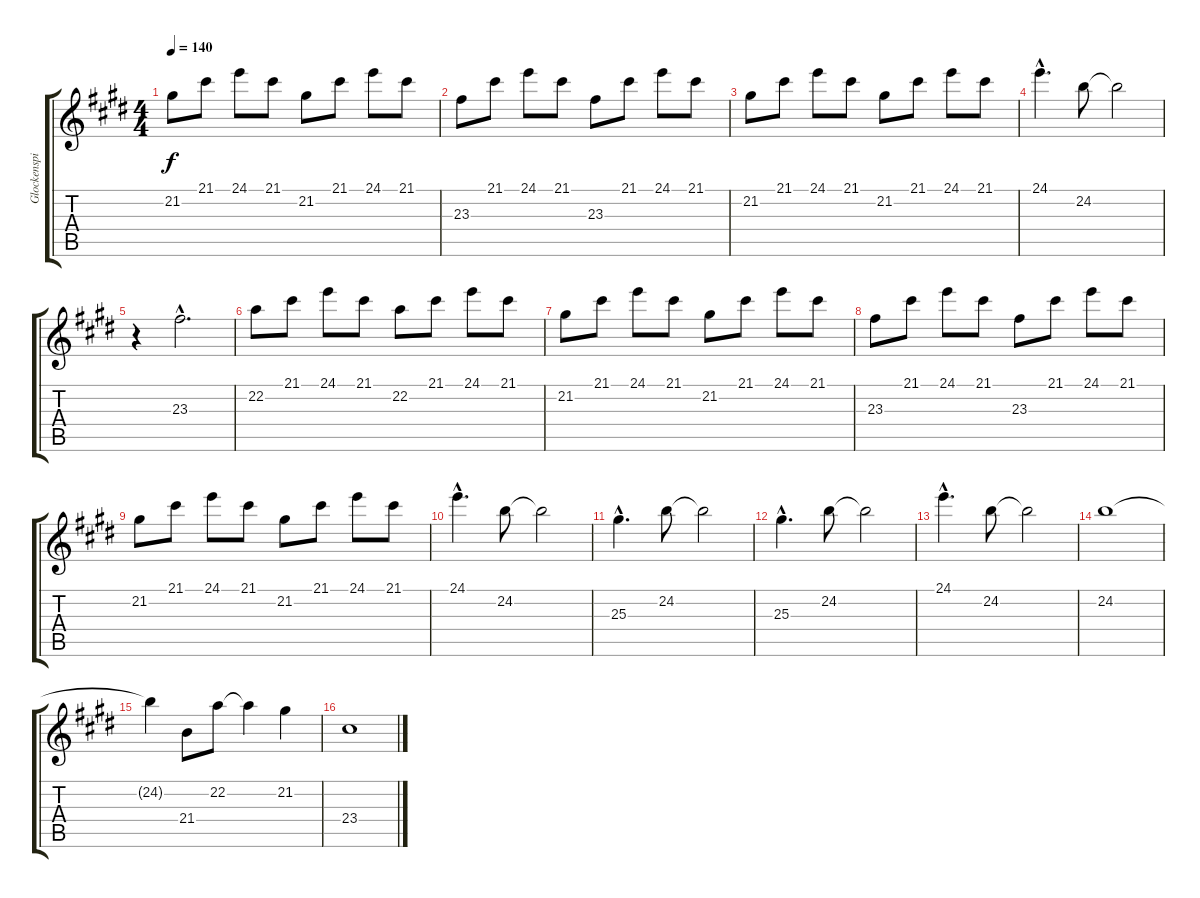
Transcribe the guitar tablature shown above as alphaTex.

\track ("Glockenspiel" "Glockenspi") {instrument glockenspiel}
\staff {score tabs}
\tuning (E4 B3 G3 D3 A2 E2) {hide}
\ts (4 4)
\tempo 140
\clef g2
\ks e
21.2.8{dy f} 21.1.8 24.1.8 21.1.8 21.2.8 21.1.8 24.1.8 21.1.8 |
23.3.8 21.1.8 24.1.8 21.1.8 23.3.8 21.1.8 24.1.8 21.1.8 |
21.2.8 21.1.8 24.1.8 21.1.8 21.2.8 21.1.8 24.1.8 21.1.8 |
24.1{hac}.4{d} 24.2.8 24.2{t}.2 |
r.4 23.3{hac}.2{d} |
22.2.8 21.1.8 24.1.8 21.1.8 22.2.8 21.1.8 24.1.8 21.1.8 |
21.2.8 21.1.8 24.1.8 21.1.8 21.2.8 21.1.8 24.1.8 21.1.8 |
23.3.8 21.1.8 24.1.8 21.1.8 23.3.8 21.1.8 24.1.8 21.1.8 |
21.2.8 21.1.8 24.1.8 21.1.8 21.2.8 21.1.8 24.1.8 21.1.8 |
24.1{hac}.4{d} 24.2.8 24.2{t}.2 |
25.3{hac}.4{d} 24.2.8 24.2{t}.2 |
25.3{hac}.4{d} 24.2.8 24.2{t}.2 |
24.1{hac}.4{d} 24.2.8 24.2{t}.2 |
24.2.1 |
24.2{t}.4 21.4.8 22.2.8 22.2{t}.4 21.2.4 |
23.4.1
